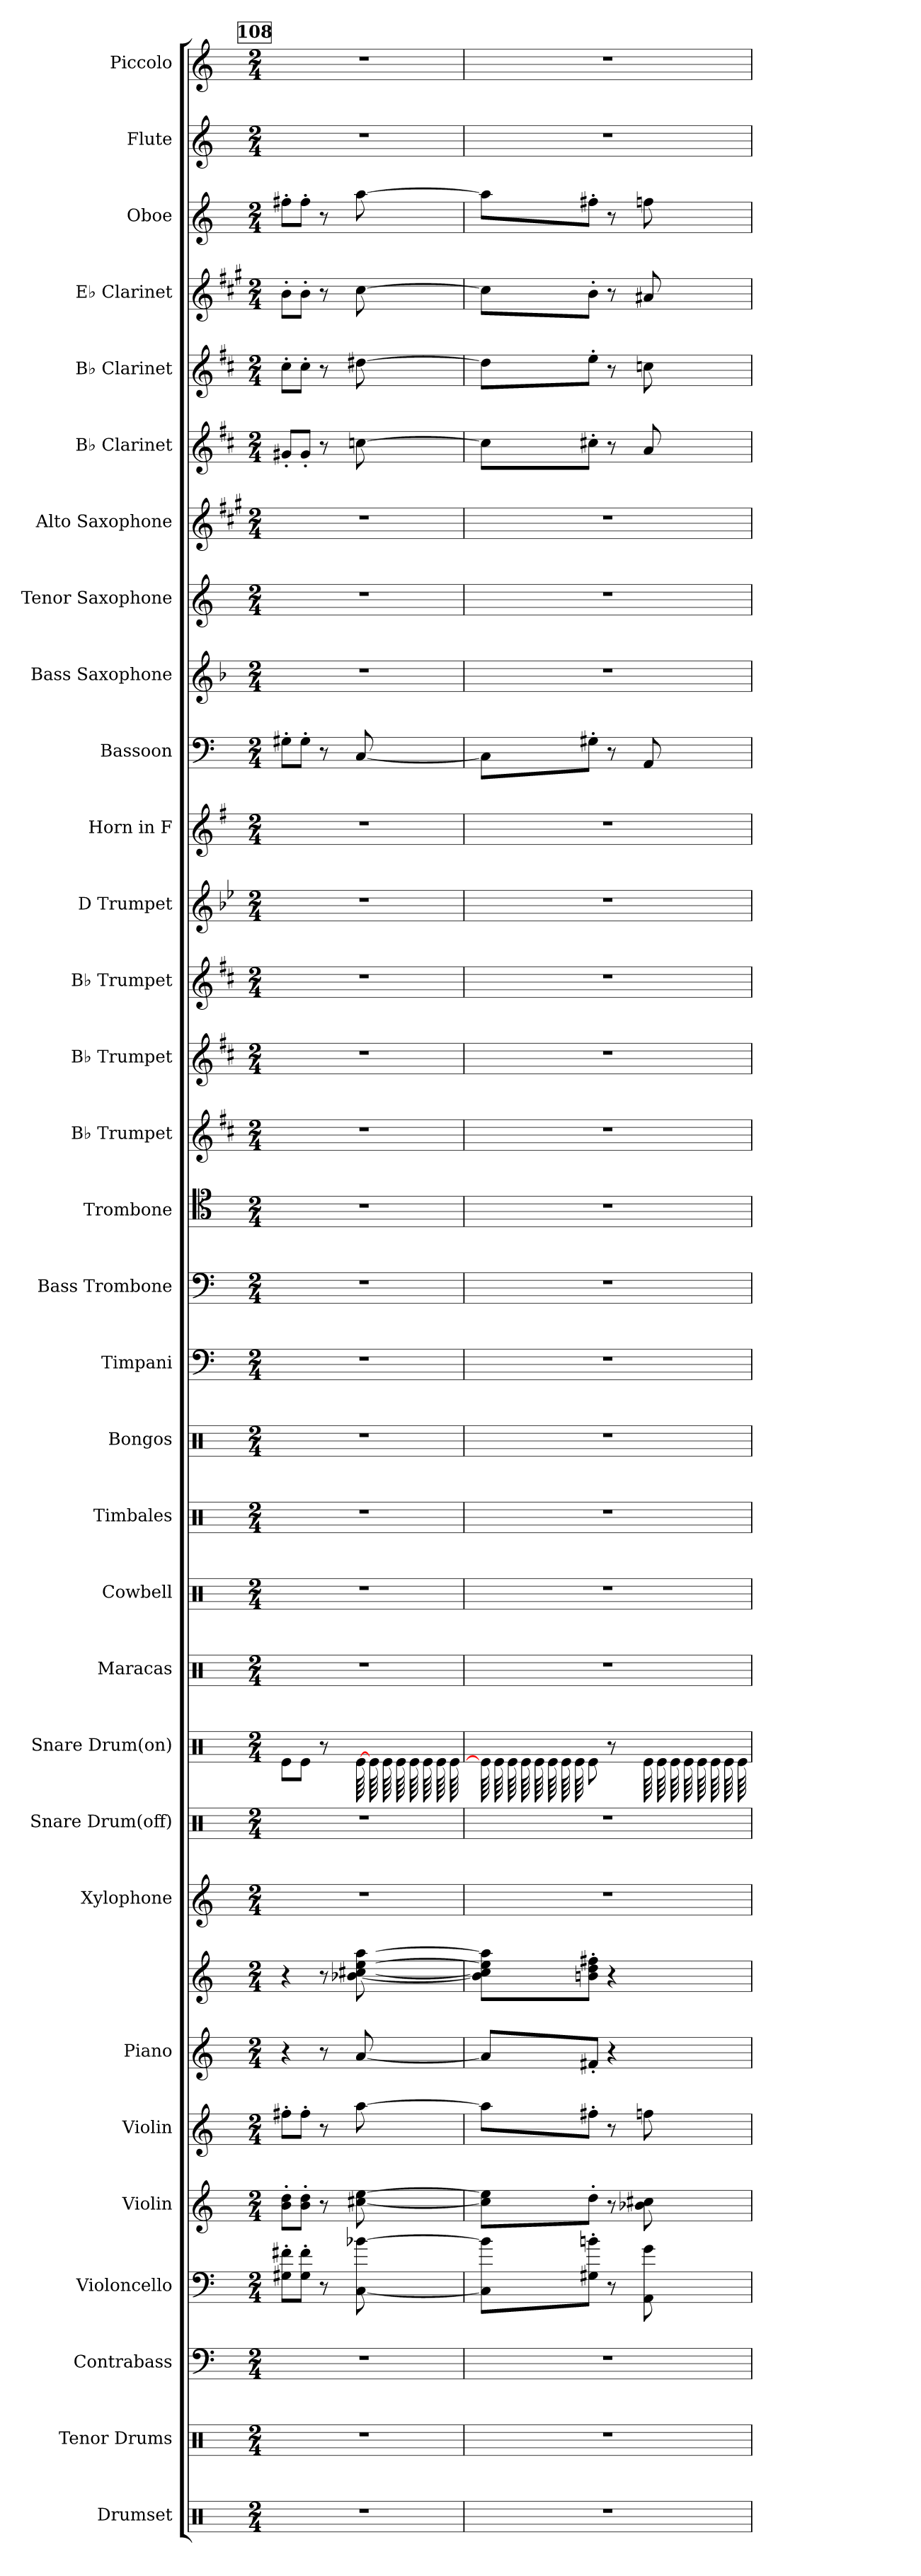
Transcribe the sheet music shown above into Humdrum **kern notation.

**kern	**kern	**kern	**kern	**kern	**kern	**kern	**kern	**kern	**kern	**kern	**kern	**kern	**kern	**kern	**kern	**kern	**kern	**kern	**kern	**kern	**kern	**kern	**kern	**kern	**kern	**kern	**kern	**kern	**kern	**kern	**kern	**kern
*part32	*part31	*part30	*part29	*part28	*part27	*part26	*part26	*part25	*part24	*part23	*part22	*part21	*part20	*part19	*part18	*part17	*part16	*part15	*part14	*part13	*part12	*part11	*part10	*part9	*part8	*part7	*part6	*part5	*part4	*part3	*part2	*part1
*staff33	*staff32	*staff31	*staff30	*staff29	*staff28	*staff27	*staff26	*staff25	*staff24	*staff23	*staff22	*staff21	*staff20	*staff19	*staff18	*staff17	*staff16	*staff15	*staff14	*staff13	*staff12	*staff11	*staff10	*staff9	*staff8	*staff7	*staff6	*staff5	*staff4	*staff3	*staff2	*staff1
*I"Drumset	*I"Tenor Drums	*I"Contrabass	*I"Violoncello	*I"Violin	*I"Violin	*I"Piano	*	*I"Xylophone	*I"Snare Drum(off)	*I"Snare Drum(on)	*I"Maracas	*I"Cowbell	*I"Timbales	*I"Bongos	*I"Timpani	*I"Bass Trombone	*I"Trombone	*I"B♭ Trumpet	*I"B♭ Trumpet	*I"B♭ Trumpet	*I"D Trumpet	*I"Horn in F	*I"Bassoon	*I"Bass Saxophone	*I"Tenor Saxophone	*I"Alto Saxophone	*I"B♭ Clarinet	*I"B♭ Clarinet	*I"E♭ Clarinet	*I"Oboe	*I"Flute	*I"Piccolo
*I'Drs.	*I'T.D.	*I'Cb.	*I'Vc.	*I'Vln.	*I'Vln.	*I'Pno.	*	*I'Xyl.	*	*I'Sn. Dr.	*I'Mrcs.	*I'Cowbell	*I'Timb.	*I'Bongos	*I'Timp.	*I'B. Tbn.	*I'Tbn.	*I'B♭ Tpt.	*I'B♭ Tpt.	*I'B♭ Tpt.	*I'D Tpt.	*	*I'Bsn.	*I'B. Sax.	*I'T. Sax.	*I'A. Sax.	*I'B♭ Cl.	*I'B♭ Cl.	*I'E♭ Cl.	*I'Ob.	*I'Fl.	*I'Picc.
*clefX	*clefX	*clefF4	*clefF4	*clefG2	*clefG2	*clefG2	*clefG2	*clefG2	*clefX	*clefX	*clefX	*clefX	*clefX	*clefX	*clefF4	*clefF4	*clefC4	*clefG2	*clefG2	*clefG2	*clefG2	*clefG2	*clefF4	*clefG2	*clefG2	*clefG2	*clefG2	*clefG2	*clefG2	*clefG2	*clefG2	*clefG2
*	*	*ITrd7c12	*	*	*	*	*	*ITrd-7c-12	*	*	*	*	*	*	*	*	*	*ITrd1c2	*ITrd1c2	*ITrd1c2	*ITrd-1c-2	*ITrd4c7	*	*ITrd12c21	*ITrd8c14	*ITrd5c9	*ITrd1c2	*ITrd1c2	*ITrd1c2	*	*	*ITrd-7c-12
*k[]	*k[]	*k[]	*k[]	*k[]	*k[]	*k[]	*k[]	*k[]	*k[]	*k[]	*k[]	*k[]	*k[]	*k[]	*k[]	*k[]	*k[]	*k[]	*k[]	*k[]	*k[]	*k[]	*k[]	*k[b-]	*k[]	*k[]	*k[]	*k[]	*k[f#]	*k[]	*k[]	*k[]
*M2/4	*M2/4	*M2/4	*M2/4	*M2/4	*M2/4	*M2/4	*M2/4	*M2/4	*M2/4	*M2/4	*M2/4	*M2/4	*M2/4	*M2/4	*M2/4	*M2/4	*M2/4	*M2/4	*M2/4	*M2/4	*M2/4	*M2/4	*M2/4	*M2/4	*M2/4	*M2/4	*M2/4	*M2/4	*M2/4	*M2/4	*M2/4	*M2/4
!!LO:REH:place=s1:a:B:fs=14:t=108
=51	=51	=51	=51	=51	=51	=51	=51	=51	=51	=51	=51	=51	=51	=51	=51	=51	=51	=51	=51	=51	=51	=51	=51	=51	=51	=51	=51	=51	=51	=51	=51	=51
2r	2r	2r	8G#X\' 8f#X\'L	8b\' 8dd\'L	8ff#X'\L	4r	4r	2r	2r	8Re\L	2r	2r	2r	2r	2r	2r	2r	2r	2r	2r	2r	2r	8G#X'\L	2r	2r	2r	8f#X'/L	8b'\L	8a'\L	8ff#X'\L	2r	2r
.	.	.	8G#\' 8f#\'J	8b\' 8dd\'J	8ff#'\J	.	.	.	.	8Re\J	.	.	.	.	.	.	.	.	.	.	.	.	8G#'\J	.	.	.	8f#'/J	8b'\J	8a'\J	8ff#'\J	.	.
.	.	.	8r	8r	8r	8r	8r	.	.	8r	.	.	.	.	.	.	.	.	.	.	.	.	8r	.	.	.	8r	8r	8r	8r	.	.
*	*	*	*	*	*	*	*	*	*	*tremolo	*	*	*	*	*	*	*	*	*	*	*	*	*	*	*	*	*	*	*	*	*	*
.	.	.	[8C\ [8b-X\	[8cc#X\ [8ee\	[8aa\	[8a/	[8b-X\ [8cc#X\ [8ee\ [8aa\	.	.	[64Re\	.	.	.	.	.	.	.	.	.	.	.	.	[8C/	.	.	.	[8b-X\	[8cc#X\	[8b\	[8aa\	.	.
.	.	.	.	.	.	.	.	.	.	64Re\	.	.	.	.	.	.	.	.	.	.	.	.	.	.	.	.	.	.	.	.	.	.
.	.	.	.	.	.	.	.	.	.	64Re\	.	.	.	.	.	.	.	.	.	.	.	.	.	.	.	.	.	.	.	.	.	.
.	.	.	.	.	.	.	.	.	.	64Re\	.	.	.	.	.	.	.	.	.	.	.	.	.	.	.	.	.	.	.	.	.	.
.	.	.	.	.	.	.	.	.	.	64Re\	.	.	.	.	.	.	.	.	.	.	.	.	.	.	.	.	.	.	.	.	.	.
.	.	.	.	.	.	.	.	.	.	64Re\	.	.	.	.	.	.	.	.	.	.	.	.	.	.	.	.	.	.	.	.	.	.
.	.	.	.	.	.	.	.	.	.	64Re\	.	.	.	.	.	.	.	.	.	.	.	.	.	.	.	.	.	.	.	.	.	.
.	.	.	.	.	.	.	.	.	.	64Re\	.	.	.	.	.	.	.	.	.	.	.	.	.	.	.	.	.	.	.	.	.	.
!!LO:PB:g=z
=52	=52	=52	=52	=52	=52	=52	=52	=52	=52	=52	=52	=52	=52	=52	=52	=52	=52	=52	=52	=52	=52	=52	=52	=52	=52	=52	=52	=52	=52	=52	=52	=52
2r	2r	2r	8C\] 8b-\]L	8cc#\] 8ee\]L	8aa\L]	8a/L]	8b-\] 8cc#\] 8ee\] 8aa\]L	2r	2r	64Re\]LLLL	2r	2r	2r	2r	2r	2r	2r	2r	2r	2r	2r	2r	8C\L]	2r	2r	2r	8b-\L]	8cc#\L]	8b\L]	8aa\L]	2r	2r
.	.	.	.	.	.	.	.	.	.	64Re\	.	.	.	.	.	.	.	.	.	.	.	.	.	.	.	.	.	.	.	.	.	.
.	.	.	.	.	.	.	.	.	.	64Re\	.	.	.	.	.	.	.	.	.	.	.	.	.	.	.	.	.	.	.	.	.	.
.	.	.	.	.	.	.	.	.	.	64Re\	.	.	.	.	.	.	.	.	.	.	.	.	.	.	.	.	.	.	.	.	.	.
.	.	.	.	.	.	.	.	.	.	64Re\	.	.	.	.	.	.	.	.	.	.	.	.	.	.	.	.	.	.	.	.	.	.
.	.	.	.	.	.	.	.	.	.	64Re\	.	.	.	.	.	.	.	.	.	.	.	.	.	.	.	.	.	.	.	.	.	.
.	.	.	.	.	.	.	.	.	.	64Re\	.	.	.	.	.	.	.	.	.	.	.	.	.	.	.	.	.	.	.	.	.	.
.	.	.	.	.	.	.	.	.	.	64Re\	.	.	.	.	.	.	.	.	.	.	.	.	.	.	.	.	.	.	.	.	.	.
*	*	*	*	*	*	*	*	*	*	*Xtremolo	*	*	*	*	*	*	*	*	*	*	*	*	*	*	*	*	*	*	*	*	*	*
.	.	.	8G#X\' 8bn\'J	8dd'\J	8ff#X'\J	8f#X'/J	8bn\' 8dd\' 8ff#X\'J	.	.	8Re\J	.	.	.	.	.	.	.	.	.	.	.	.	8G#X'\J	.	.	.	8bn'\J	8dd'\J	8a'\J	8ff#X'\J	.	.
.	.	.	8r	8r	8r	4r	4r	.	.	8r	.	.	.	.	.	.	.	.	.	.	.	.	8r	.	.	.	8r	8r	8r	8r	.	.
*	*	*	*	*	*	*	*	*	*	*tremolo	*	*	*	*	*	*	*	*	*	*	*	*	*	*	*	*	*	*	*	*	*	*
.	.	.	8AA\ 8g\	8b-X\ 8cc#X\	8ffn\	.	.	.	.	64Re\	.	.	.	.	.	.	.	.	.	.	.	.	8AA/	.	.	.	8g/	8b-X\	8g#X/	8ffn\	.	.
.	.	.	.	.	.	.	.	.	.	64Re\	.	.	.	.	.	.	.	.	.	.	.	.	.	.	.	.	.	.	.	.	.	.
.	.	.	.	.	.	.	.	.	.	64Re\	.	.	.	.	.	.	.	.	.	.	.	.	.	.	.	.	.	.	.	.	.	.
.	.	.	.	.	.	.	.	.	.	64Re\	.	.	.	.	.	.	.	.	.	.	.	.	.	.	.	.	.	.	.	.	.	.
.	.	.	.	.	.	.	.	.	.	64Re\	.	.	.	.	.	.	.	.	.	.	.	.	.	.	.	.	.	.	.	.	.	.
.	.	.	.	.	.	.	.	.	.	64Re\	.	.	.	.	.	.	.	.	.	.	.	.	.	.	.	.	.	.	.	.	.	.
.	.	.	.	.	.	.	.	.	.	64Re\	.	.	.	.	.	.	.	.	.	.	.	.	.	.	.	.	.	.	.	.	.	.
.	.	.	.	.	.	.	.	.	.	64Re\	.	.	.	.	.	.	.	.	.	.	.	.	.	.	.	.	.	.	.	.	.	.
*	*	*	*	*	*	*	*	*	*	*Xtremolo	*	*	*	*	*	*	*	*	*	*	*	*	*	*	*	*	*	*	*	*	*	*
=	=	=	=	=	=	=	=	=	=	=	=	=	=	=	=	=	=	=	=	=	=	=	=	=	=	=	=	=	=	=	=	=
*-	*-	*-	*-	*-	*-	*-	*-	*-	*-	*-	*-	*-	*-	*-	*-	*-	*-	*-	*-	*-	*-	*-	*-	*-	*-	*-	*-	*-	*-	*-	*-	*-
